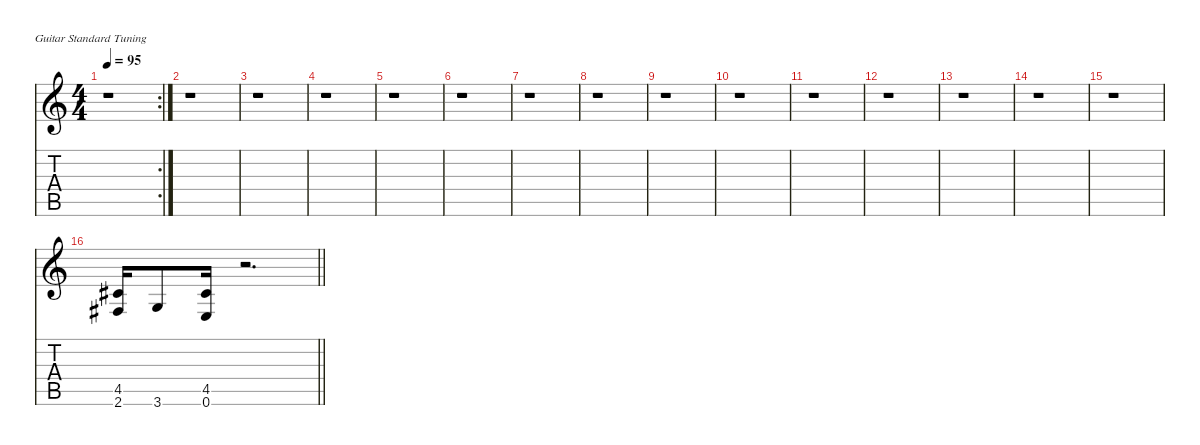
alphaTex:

\defaultSystemsLayout 4
\hideDynamics
\bracketExtendMode nobrackets
\multiBarRest
\singleTrackTrackNamePolicy hidden
\multiTrackTrackNamePolicy hidden
\firstSystemTrackNameMode fullname
\firstSystemTrackNameOrientation horizontal
\otherSystemsTrackNameOrientation horizontal
\track ("Guitar 2" "gtr2") {instrument overdrivenguitar}
\staff {score tabs}
\tuning (E4 B3 G3 D3 A2 E2)
\rc 2
\ts (4 4)
\tempo 95
\clef g2
\ks c
r.1{dy f beam Down} |
r.1{beam Down} |
r.1{beam Down} |
r.1{beam Down} |
r.1{beam Down} |
r.1{beam Down} |
r.1{beam Down} |
r.1{beam Down} |
r.1{beam Down} |
r.1{beam Down} |
r.1{beam Down} |
r.1{beam Down} |
r.1{beam Down} |
r.1{beam Down} |
r.1{beam Down} |
\barLineRight lightlight
(2.6{acc #} 4.5{acc #}).16{beam Up} 3.6.8{beam Up} (0.6 4.5{acc #}).16{beam Up} r.2{d beam Up}
